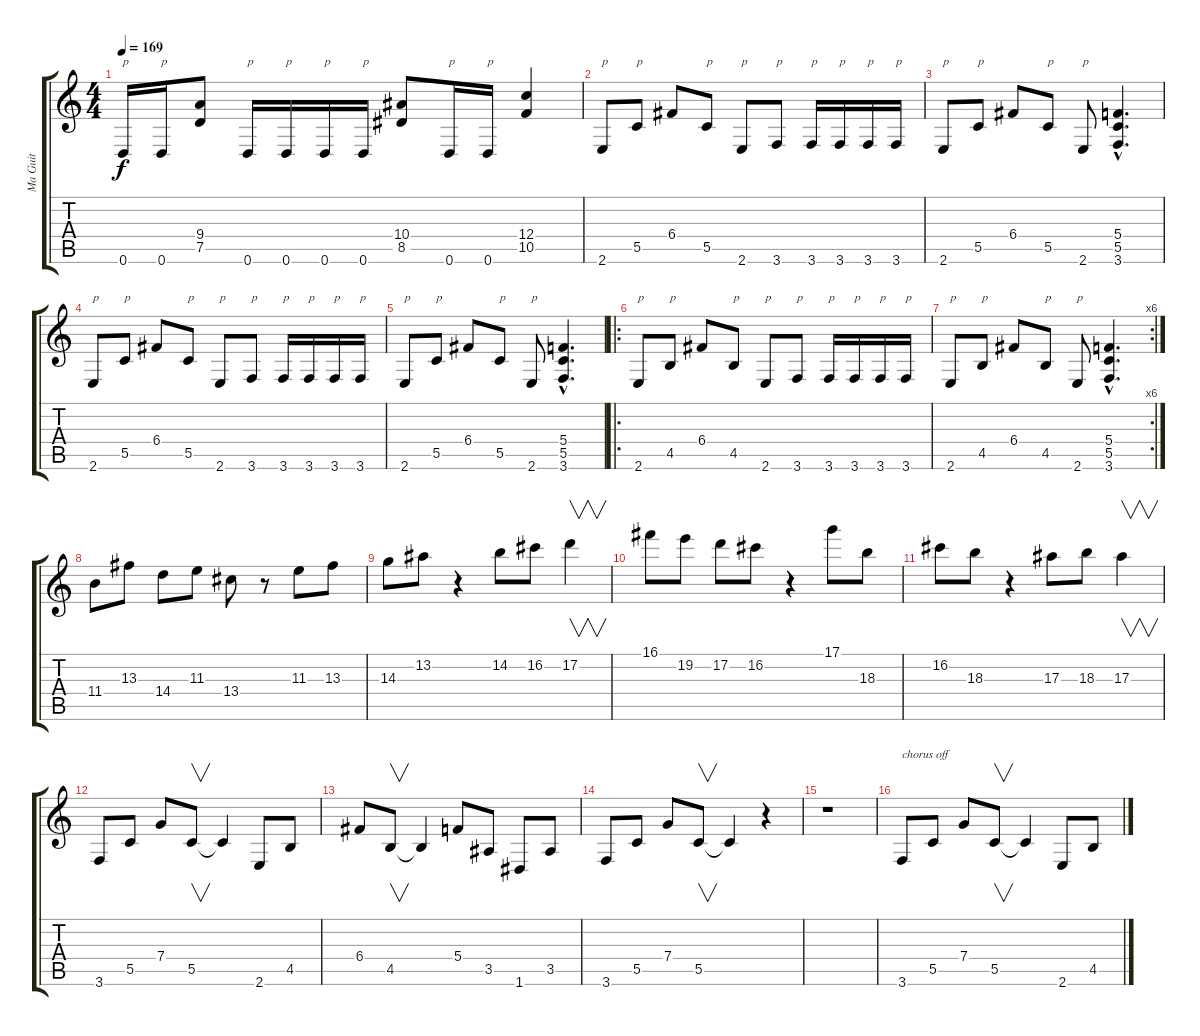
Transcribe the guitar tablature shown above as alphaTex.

\track ("Ma Guit" "Ma Guit") {instrument acousticguitarnylon}
\staff {score tabs}
\tuning (D4 A3 F3 C3 G2 D2) {hide}
\ts (4 4)
\tempo 169
\clef g2
\ks c
0.6.16{txt "p" dy f} 0.6.16{txt "p"} (9.4 7.5).8 0.6.16{txt "p"} 0.6.16{txt "p"} 0.6.16{txt "p"} 0.6.16{txt "p"} (10.4 8.5).8 0.6.16{txt "p"} 0.6.16{txt "p"} (12.4 10.5).4 |
2.6.8{txt "p"} 5.5.8{txt "p"} 6.4.8 5.5.8{txt "p"} 2.6.8{txt "p"} 3.6.8{txt "p"} 3.6.16{txt "p"} 3.6.16{txt "p"} 3.6.16{txt "p"} 3.6.16{txt "p"} |
2.6.8{txt "p"} 5.5.8{txt "p"} 6.4.8 5.5.8{txt "p"} 2.6.8{txt "p"} (5.4{hac} 5.5{hac} 3.6{hac}).4{d} |
2.6.8{txt "p"} 5.5.8{txt "p"} 6.4.8 5.5.8{txt "p"} 2.6.8{txt "p"} 3.6.8{txt "p"} 3.6.16{txt "p"} 3.6.16{txt "p"} 3.6.16{txt "p"} 3.6.16{txt "p"} |
2.6.8{txt "p"} 5.5.8{txt "p"} 6.4.8 5.5.8{txt "p"} 2.6.8{txt "p"} (5.4{hac} 5.5{hac} 3.6{hac}).4{d} |
\ro
2.6.8{txt "p"} 4.5.8{txt "p"} 6.4.8 4.5.8{txt "p"} 2.6.8{txt "p"} 3.6.8{txt "p"} 3.6.16{txt "p"} 3.6.16{txt "p"} 3.6.16{txt "p"} 3.6.16{txt "p"} |
\rc 6
2.6.8{txt "p"} 4.5.8{txt "p"} 6.4.8 4.5.8{txt "p"} 2.6.8{txt "p"} (5.4{hac} 5.5{hac} 3.6{hac}).4{d} |
11.4.8 13.3.8 14.4.8 11.3.8 13.4.8 r.8 11.3.8 13.3.8 |
14.3.8 13.2.8 r.4 14.2.8 16.2.8 17.2.4{v} |
16.1.8 19.2.8 17.2.8 16.2.8 r.4 17.1.8 18.3.8 |
16.2.8 18.3.8 r.4 17.3.8 18.3.8 17.3.4{v} |
3.6.8 5.5.8 7.4.8 5.5.8{v} 5.5{t}.4 2.6.8 4.5.8 |
6.4.8 4.5.8{v} 4.5{t}.4 5.4.8 3.5.8 1.6.8 3.5.8 |
3.6.8 5.5.8 7.4.8 5.5.8{v} 5.5{t}.4 r.4 |
r.1 |
3.6.8{txt "chorus off"} 5.5.8 7.4.8 5.5.8{v} 5.5{t}.4 2.6.8 4.5.8
